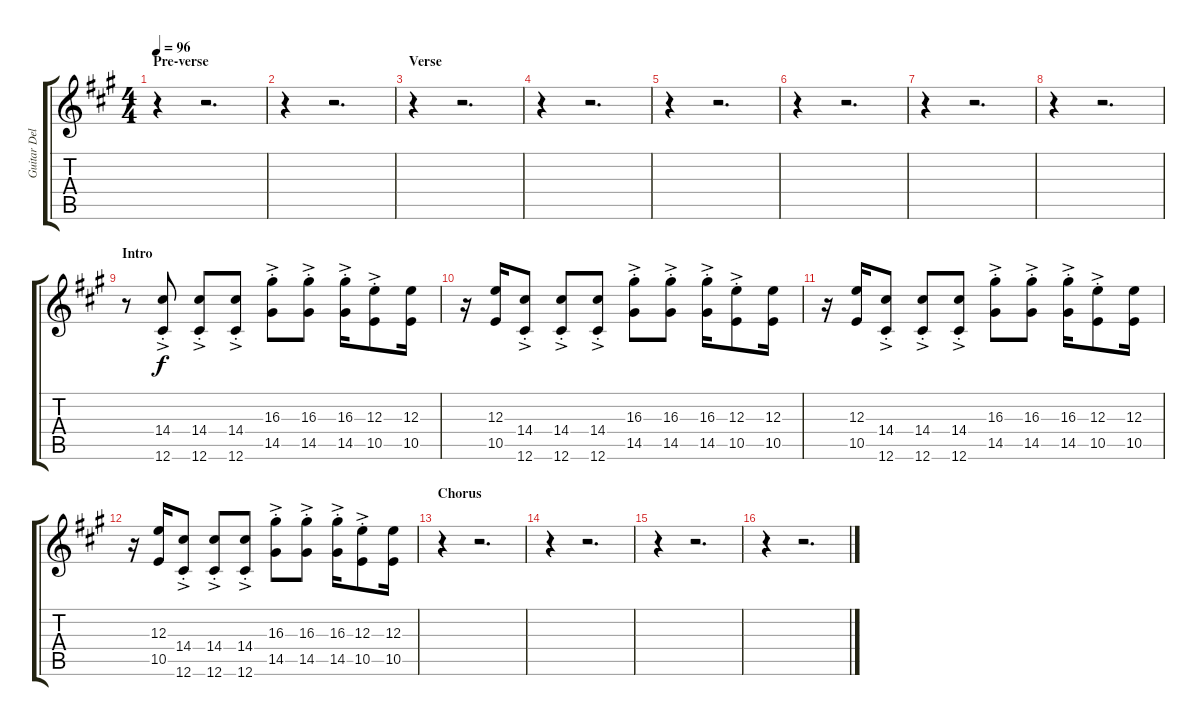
\track ("Guitar Delay" "Guitar Del") {instrument distortionguitar}
\staff {score tabs}
\tuning (Db4 Ab3 E3 B2 Gb2 Db2) {hide}
\ts (4 4)
\section ("" "Pre-verse")
\tempo 96
\clef g2
\ks a
r.4{dy f} r.2{d} |
r.4 r.2{d} |
\section ("" "Verse")
r.4 r.2{d} |
r.4 r.2{d} |
r.4 r.2{d} |
r.4 r.2{d} |
r.4 r.2{d} |
r.4 r.2{d} |
\section ("" "Intro")
r.8 (14.4{ac st} 12.6{ac st}).8 (14.4{ac st} 12.6{ac st}).8 (14.4{ac st} 12.6{ac st}).8 (16.3{ac st} 14.5{ac st}).8 (16.3{ac st} 14.5{ac st}).8 (16.3{ac st} 14.5{ac st}).16 (12.3{ac st} 10.5{ac st}).8 (12.3 10.5).16 |
r.16 (12.3 10.5).16 (14.4{ac st} 12.6{ac st}).8 (14.4{ac st} 12.6{ac st}).8 (14.4{ac st} 12.6{ac st}).8 (16.3{ac st} 14.5{ac st}).8 (16.3{ac st} 14.5{ac st}).8 (16.3{ac st} 14.5{ac st}).16 (12.3{ac st} 10.5{ac st}).8 (12.3 10.5).16 |
r.16 (12.3 10.5).16 (14.4{ac st} 12.6{ac st}).8 (14.4{ac st} 12.6{ac st}).8 (14.4{ac st} 12.6{ac st}).8 (16.3{ac st} 14.5{ac st}).8 (16.3{ac st} 14.5{ac st}).8 (16.3{ac st} 14.5{ac st}).16 (12.3{ac st} 10.5{ac st}).8 (12.3 10.5).16 |
r.16 (12.3 10.5).16 (14.4{ac st} 12.6{ac st}).8 (14.4{ac st} 12.6{ac st}).8 (14.4{ac st} 12.6{ac st}).8 (16.3{ac st} 14.5{ac st}).8 (16.3{ac st} 14.5{ac st}).8 (16.3{ac st} 14.5{ac st}).16 (12.3{ac st} 10.5{ac st}).8 (12.3 10.5).16 |
\section ("" "Chorus")
r.4 r.2{d} |
r.4 r.2{d} |
r.4 r.2{d} |
r.4 r.2{d}
